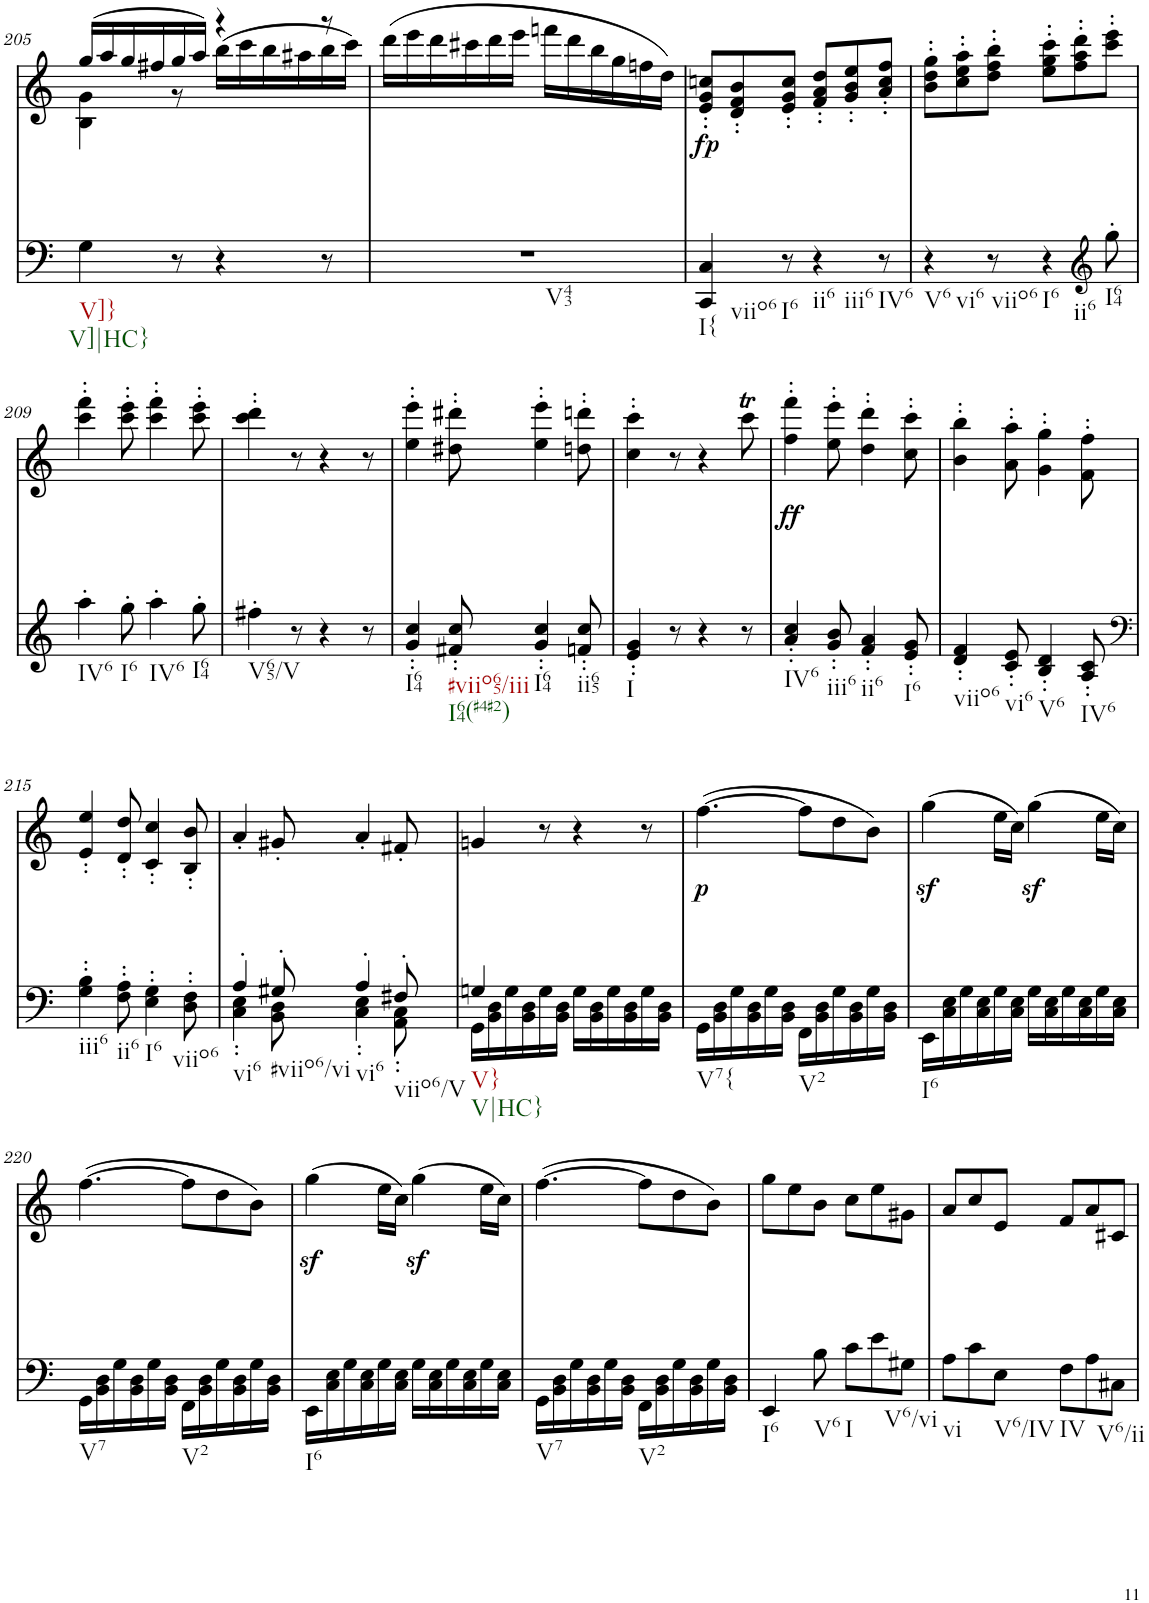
**kern	**kern	**dynam
*part2	*part1	*part1
*staff2	*staff1	*staff1
*I"piano	*I"piano	*
*I'Pno	*I'Pno	*
!!LO:PB:g=z
*clefF4	*clefG2	*
*k[]	*k[]	*
*M6/8	*M6/8	*
=205	=205	=205
*	*^	*
!LO:TX:b:t=V]}	!	!	!
!LO:TX:b:t=V]|HC}	!	!	!
4G\	(16gg/LL	4B\ 4g\	.
.	16aa/	.	.
.	16gg/	.	.
.	16ff#X/	.	.
8r	16gg/	8r	.
.	16aa/JJ)	.	.
4r	4r	(>16bb\LL	.
.	.	16ccc\	.
.	.	16bb\	.
.	.	16aa#X\	.
8r	8r	16bb\	.
.	.	16ccc\JJ)	.
=206	=206	=206	=206
!LO:TX:b:t=V43	!	!	!
*	*v	*v	*
2.r	(16ddd\LL	.
.	16eee\	.
.	16ddd\	.
.	16ccc#X\	.
.	16ddd\	.
.	16eee\JJ	.
.	16fffn\LL	.
.	16ddd\	.
.	16bb\	.
.	16gg\	.
.	16ffn\	.
.	16dd\JJ)	.
=207	=207	=207
!LO:TX:b:t=I{	!	!
!LO:TX:b:t=viio6	!	!
!	!	!LO:DY:b
4CC/ 4C/	8e/' 8g/' 8ccn/'L	fp
.	8d/' 8f/' 8b/'	.
!LO:TX:b:t=I6	!	!
8r	8e/' 8g/' 8cc/'J	.
!LO:TX:b:t=ii6	!	!
!LO:TX:b:t=iii6	!	!
4r	8f/' 8a/' 8dd/'L	.
.	8g/' 8b/' 8ee/'	.
!LO:TX:b:t=IV6	!	!
8r	8a/' 8cc/' 8ff/'J	.
=208	=208	=208
!LO:TX:b:t=V6	!	!
!LO:TX:b:t=vi6	!	!
4r	8b\' 8dd\' 8gg\'L	.
.	8cc\' 8ee\' 8aa\'	.
!LO:TX:b:t=viio6	!	!
8r	8dd\' 8ff\' 8bb\'J	.
!LO:TX:b:t=I6	!	!
!LO:TX:b:t=ii6	!	!
4r	8ee\' 8gg\' 8ccc\'L	.
.	8ff\' 8aa\' 8ddd\'	.
*clefG2	*	*
!LO:TX:b:t=I64	!	!
8gg'\	8ccc\' 8eee\'J	.
!!LO:LB:g=z
=209	=209	=209
!LO:TX:b:t=IV6	!	!
4aa'\	4ccc\' 4fff\'	.
!LO:TX:b:t=I6	!	!
8gg'\	8ccc\' 8eee\'	.
!LO:TX:b:t=IV6	!	!
4aa'\	4ccc\' 4fff\'	.
!LO:TX:b:t=I64	!	!
8gg'\	8ccc\' 8eee\'	.
=210	=210	=210
!LO:TX:b:t=V65/V	!	!
4ff#X'\	4ccc\' 4ddd\'	.
8r	8r	.
4r	4r	.
8r	8r	.
=211	=211	=211
!LO:TX:b:t=I64	!	!
4g/' 4cc/'	4ee\' 4eee\'	.
!LO:TX:b:t=#viio65/iii	!	!
!LO:TX:b:t=I64(#4#2)	!	!
8f#X/' 8cc/'	8dd#X\' 8ddd#X\'	.
!LO:TX:b:t=I64	!	!
4g/' 4cc/'	4ee\' 4eee\'	.
!LO:TX:b:t=ii65	!	!
8fn/' 8cc/'	8ddn\' 8dddn\'	.
=212	=212	=212
!LO:TX:b:t=I	!	!
4e/' 4g/'	4cc\' 4ccc\'	.
8r	8r	.
4r	4r	.
8r	8cccT\	.
=213	=213	=213
!LO:TX:b:t=IV6	!	!
!	!	!LO:DY:b
4a/' 4cc/'	4ff\' 4fff\'	ff
!LO:TX:b:t=iii6	!	!
8g/' 8b/'	8ee\' 8eee\'	.
!LO:TX:b:t=ii6	!	!
4f/' 4a/'	4dd\' 4ddd\'	.
!LO:TX:b:t=I6	!	!
8e/' 8g/'	8cc\' 8ccc\'	.
=214	=214	=214
!LO:TX:b:t=viio6	!	!
4d/' 4f/'	4b\' 4bb\'	.
!LO:TX:b:t=vi6	!	!
8c/' 8e/'	8a\' 8aa\'	.
!LO:TX:b:t=V6	!	!
4B/' 4d/'	4g\' 4gg\'	.
!LO:TX:b:t=IV6	!	!
8A/' 8c/'	8f\' 8ff\'	.
!!LO:LB:g=z
=215	=215	=215
*clefF4	*	*
!LO:TX:b:t=iii6	!	!
4G\' 4B\'	4e/' 4ee/'	.
!LO:TX:b:t=ii6	!	!
8F\' 8A\'	8d/' 8dd/'	.
!LO:TX:b:t=I6	!	!
4E\' 4G\'	4c/' 4cc/'	.
!LO:TX:b:t=viio6	!	!
8D\' 8F\'	8B/' 8b/'	.
=216	=216	=216
*^	*	*
!LO:TX:b:t=vi6	!	!	!
4A'/	4C\' 4E\'	4a'/	.
!LO:TX:b:t=#viio6/vi	!	!	!
8G#X'/	8BB\ 8D\	8g#X'/	.
!LO:TX:b:t=vi6	!	!	!
4A'/	4C\' 4E\'	4a'/	.
!LO:TX:b:t=viio6/V	!	!	!
8F#X'/	8AA\' 8C\'	8f#X'/	.
=217	=217	=217	=217
!LO:TX:b:t=V}	!	!	!
!LO:TX:b:t=V|HC}	!	!	!
4Gn/	16GG\LL	4gn/	.
.	16BB\ 16D\	.	.
.	16G\	.	.
.	16BB\ 16D\	.	.
8ryy	16G\	8r	.
.	16BB\ 16D\JJ	.	.
4.ryy	16G\LL	4r	.
.	16BB\ 16D\	.	.
.	16G\	.	.
.	16BB\ 16D\	.	.
.	16G\	8r	.
.	16BB\ 16D\JJ	.	.
=218	=218	=218	=218
!LO:TX:b:t=V7{	!	!	!
!	!	!	!LO:DY:b
*v	*v	*	*
16GG\LL	([4.ff\	p
16BB\ 16D\	.	.
16G\	.	.
16BB\ 16D\	.	.
16G\	.	.
16BB\ 16D\JJ	.	.
!LO:TX:b:t=V2	!	!
16FF\LL	8ff\L]	.
16BB\ 16D\	.	.
16G\	8dd\	.
16BB\ 16D\	.	.
16G\	8b\J)	.
16BB\ 16D\JJ	.	.
=219	=219	=219
!LO:TX:b:t=I6	!	!
16EE\LL	(4ggz<\	.
16C\ 16E\	.	.
16G\	.	.
16C\ 16E\	.	.
16G\	16ee\LL	.
16C\ 16E\JJ	16cc\JJ)	.
16G\LL	(4ggz<\	.
16C\ 16E\	.	.
16G\	.	.
16C\ 16E\	.	.
16G\	16ee\LL	.
16C\ 16E\JJ	16cc\JJ)	.
!!LO:LB:g=z
=220	=220	=220
!LO:TX:b:t=V7	!	!
16GG\LL	([4.ff\	.
16BB\ 16D\	.	.
16G\	.	.
16BB\ 16D\	.	.
16G\	.	.
16BB\ 16D\JJ	.	.
!LO:TX:b:t=V2	!	!
16FF\LL	8ff\L]	.
16BB\ 16D\	.	.
16G\	8dd\	.
16BB\ 16D\	.	.
16G\	8b\J)	.
16BB\ 16D\JJ	.	.
=221	=221	=221
!LO:TX:b:t=I6	!	!
16EE\LL	(4ggz<\	.
16C\ 16E\	.	.
16G\	.	.
16C\ 16E\	.	.
16G\	16ee\LL	.
16C\ 16E\JJ	16cc\JJ)	.
16G\LL	(4ggz<\	.
16C\ 16E\	.	.
16G\	.	.
16C\ 16E\	.	.
16G\	16ee\LL	.
16C\ 16E\JJ	16cc\JJ)	.
=222	=222	=222
!LO:TX:b:t=V7	!	!
16GG\LL	([4.ff\	.
16BB\ 16D\	.	.
16G\	.	.
16BB\ 16D\	.	.
16G\	.	.
16BB\ 16D\JJ	.	.
!LO:TX:b:t=V2	!	!
16FF\LL	8ff\L]	.
16BB\ 16D\	.	.
16G\	8dd\	.
16BB\ 16D\	.	.
16G\	8b\J)	.
16BB\ 16D\JJ	.	.
=223	=223	=223
!LO:TX:b:t=I6	!	!
4EE/	8gg\L	.
.	8ee\	.
!LO:TX:b:t=V6	!	!
8B\	8b\J	.
!LO:TX:b:t=I	!	!
8c\L	8cc\L	.
8e\	8ee\	.
!LO:TX:b:t=V6/vi	!	!
8G#X\J	8g#X\J	.
=224	=224	=224
!LO:TX:b:t=vi	!	!
8A\L	8a/L	.
8c\	8cc/	.
!LO:TX:b:t=V6/IV	!	!
8E\J	8e/J	.
!LO:TX:b:t=IV	!	!
8F\L	8f/L	.
8A\	8a/	.
!LO:TX:b:t=V6/ii	!	!
8C#X\J	8c#X/J	.
=	=	=
*-	*-	*-
